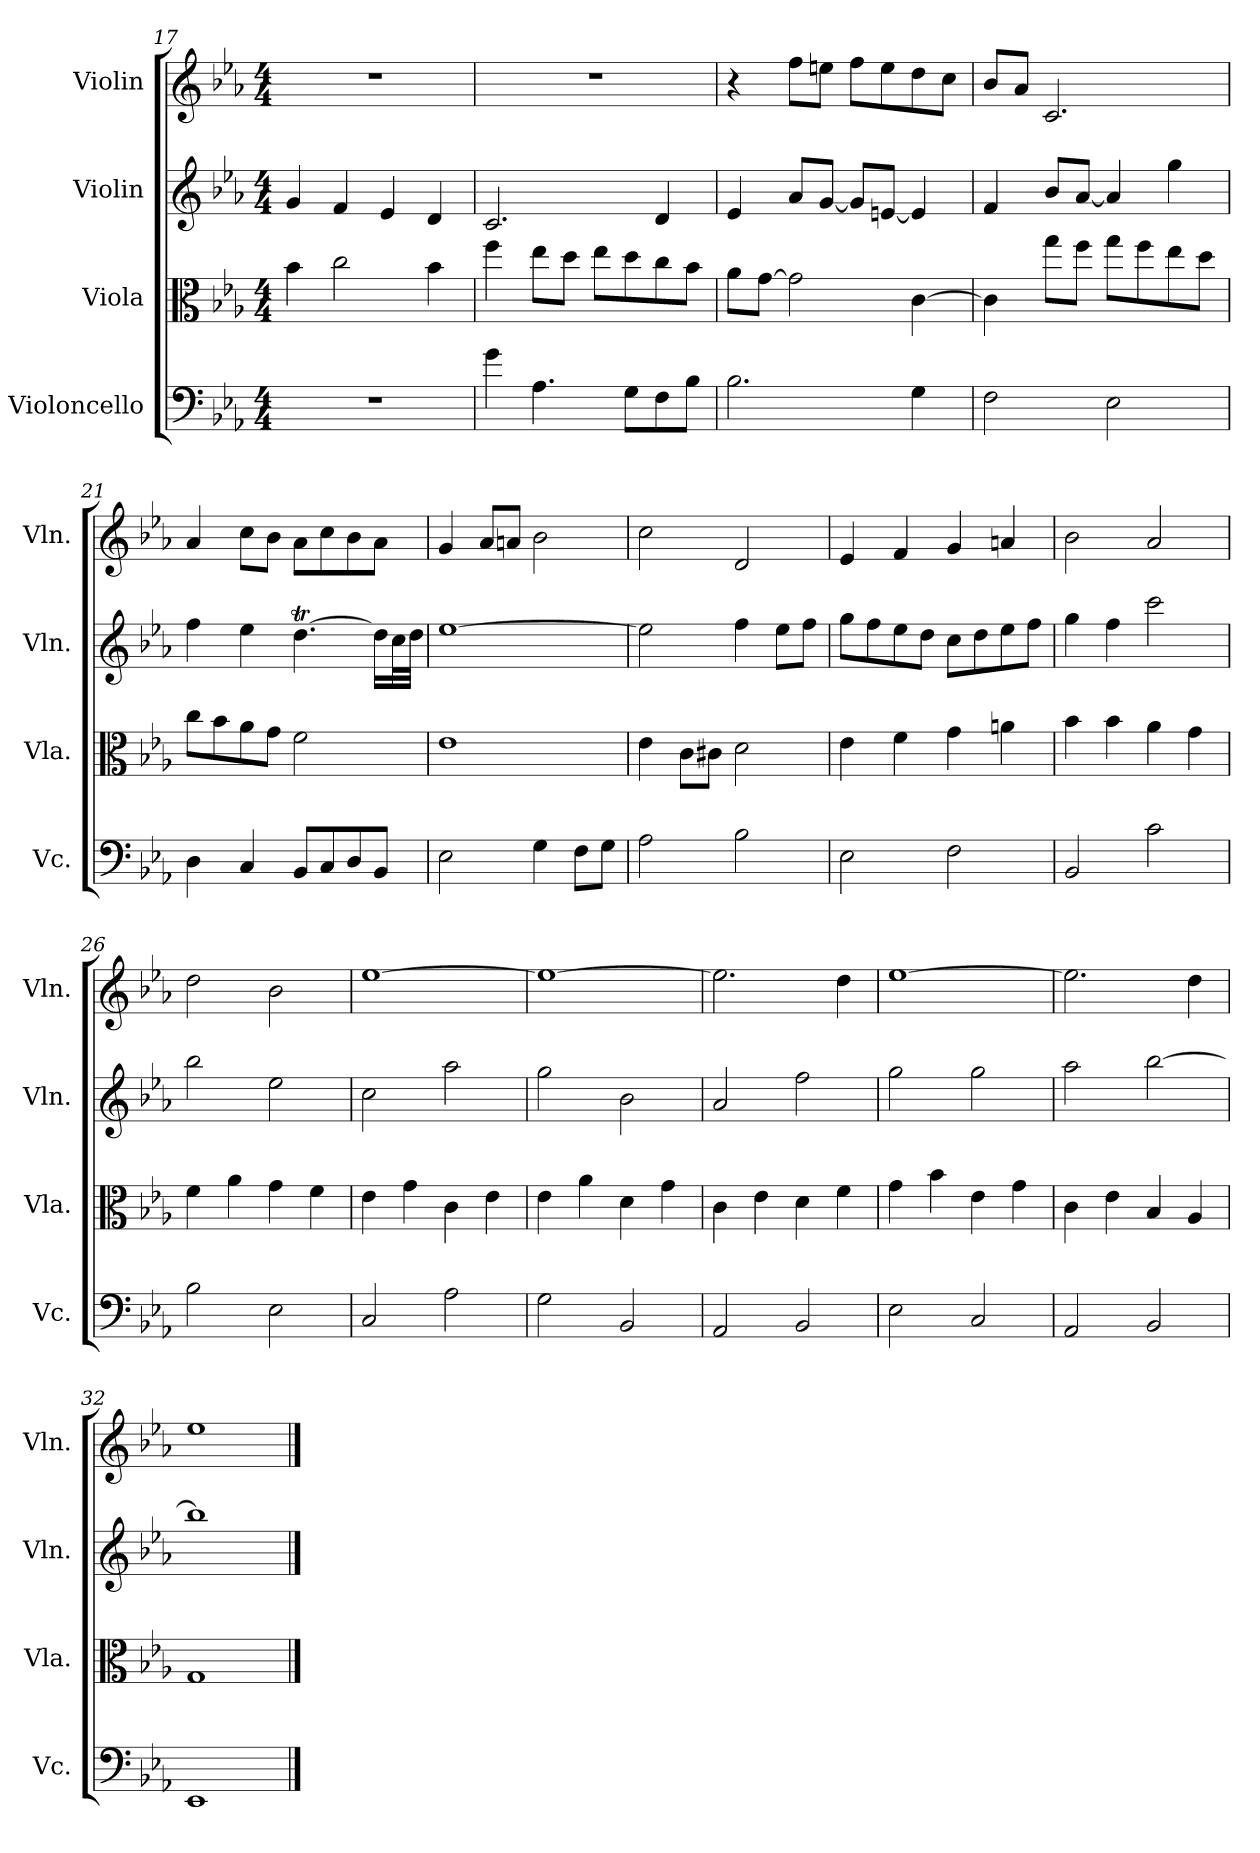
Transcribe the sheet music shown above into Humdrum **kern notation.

**kern	**kern	**kern	**kern
*part4	*part3	*part2	*part1
*staff4	*staff3	*staff2	*staff1
*I"Violoncello	*I"Viola	*I"Violin	*I"Violin
*I'Vc.	*I'Vla.	*I'Vln.	*I'Vln.
*clefF4	*clefC3	*clefG2	*clefG2
*k[b-e-a-]	*k[b-e-a-]	*k[b-e-a-]	*k[b-e-a-]
*M4/4	*M4/4	*M4/4	*M4/4
=17	=17	=17	=17
1r	4b-\	4g/	1r
.	2cc\	4f/	.
.	.	4e-/	.
.	4b-\	4d/	.
!!LO:PB:g=z
=18	=18	=18	=18
4g\	4ff\	2.c/	1r
4.A-\	8ee-\L	.	.
.	8dd\J	.	.
.	8ee-\L	.	.
8G\L	8dd\	.	.
8F\	8cc\	4d/	.
8B-\J	8b-\J	.	.
=19	=19	=19	=19
2.B-\	8a-\L	4e-/	4r
.	[8g\J	.	.
.	2g\]	8a-/L	8ff\L
.	.	[8g/J	8een\J
.	.	8g/L]	8ff\L
.	.	[8en/J	8ee\
4G\	[4c\	4e/]	8dd\
.	.	.	8cc\J
=20	=20	=20	=20
2F\	4c\]	4f/	8b-/L
.	.	.	8a-/J
.	8gg\L	8b-/L	2.c/
.	8ff\J	[8a-/J	.
2E-\	8gg\L	4a-/]	.
.	8ff\	.	.
.	8ee-\	4gg\	.
.	8dd\J	.	.
=21	=21	=21	=21
4D\	8cc\L	4ff\	4a-/
.	8b-\	.	.
4C/	8a-\	4ee-\	8cc\L
.	8g\J	.	8b-\J
8BB-/L	2f\	[4.ddt\	8a-\L
8C/	.	.	8cc\
8D/	.	.	8b-\
8BB-/J	.	16dd\LL]	8a-\J
.	.	32cc\L	.
.	.	32dd\JJJ	.
!!LO:LB:g=z
=22	=22	=22	=22
2E-\	1e-	[1ee-	4g/
.	.	.	8a-/L
.	.	.	8an/J
4G\	.	.	2b-\
8F\L	.	.	.
8G\J	.	.	.
=23	=23	=23	=23
2A-\	4e-\	2ee-\]	2cc\
.	8c\L	.	.
.	8c#X\J	.	.
2B-\	2d\	4ff\	2d/
.	.	8ee-\L	.
.	.	8ff\J	.
=24	=24	=24	=24
2E-\	4e-\	8gg\L	4e-/
.	.	8ff\	.
.	4f\	8ee-\	4f/
.	.	8dd\J	.
2F\	4g\	8cc\L	4g/
.	.	8dd\	.
.	4an\	8ee-\	4an/
.	.	8ff\J	.
=25	=25	=25	=25
2BB-/	4b-\	4gg\	2b-\
.	4b-\	4ff\	.
2c\	4a-\	2ccc\	2a-/
.	4g\	.	.
=26	=26	=26	=26
2B-\	4f\	2bb-\	2dd\
.	4a-\	.	.
2E-\	4g\	2ee-\	2b-\
.	4f\	.	.
!!LO:LB:g=z
=27	=27	=27	=27
2C/	4e-\	2cc\	[1ee-
.	4g\	.	.
2A-\	4c\	2aa-\	.
.	4e-\	.	.
=28	=28	=28	=28
2G\	4e-\	2gg\	1ee-_
.	4a-\	.	.
2BB-/	4d\	2b-\	.
.	4g\	.	.
=29	=29	=29	=29
2AA-/	4c\	2a-/	2.ee-\]
.	4e-\	.	.
2BB-/	4d\	2ff\	.
.	4f\	.	4dd\
=30	=30	=30	=30
2E-\	4g\	2gg\	[1ee-
.	4b-\	.	.
2C/	4e-\	2gg\	.
.	4g\	.	.
=31	=31	=31	=31
2AA-/	4c\	2aa-\	2.ee-\]
.	4e-\	.	.
2BB-/	4B-/	[2bb-\	.
.	4A-/	.	4dd\
=32	=32	=32	=32
1EE-	1G	1bb-]	1ee-
==	==	==	==
*-	*-	*-	*-
